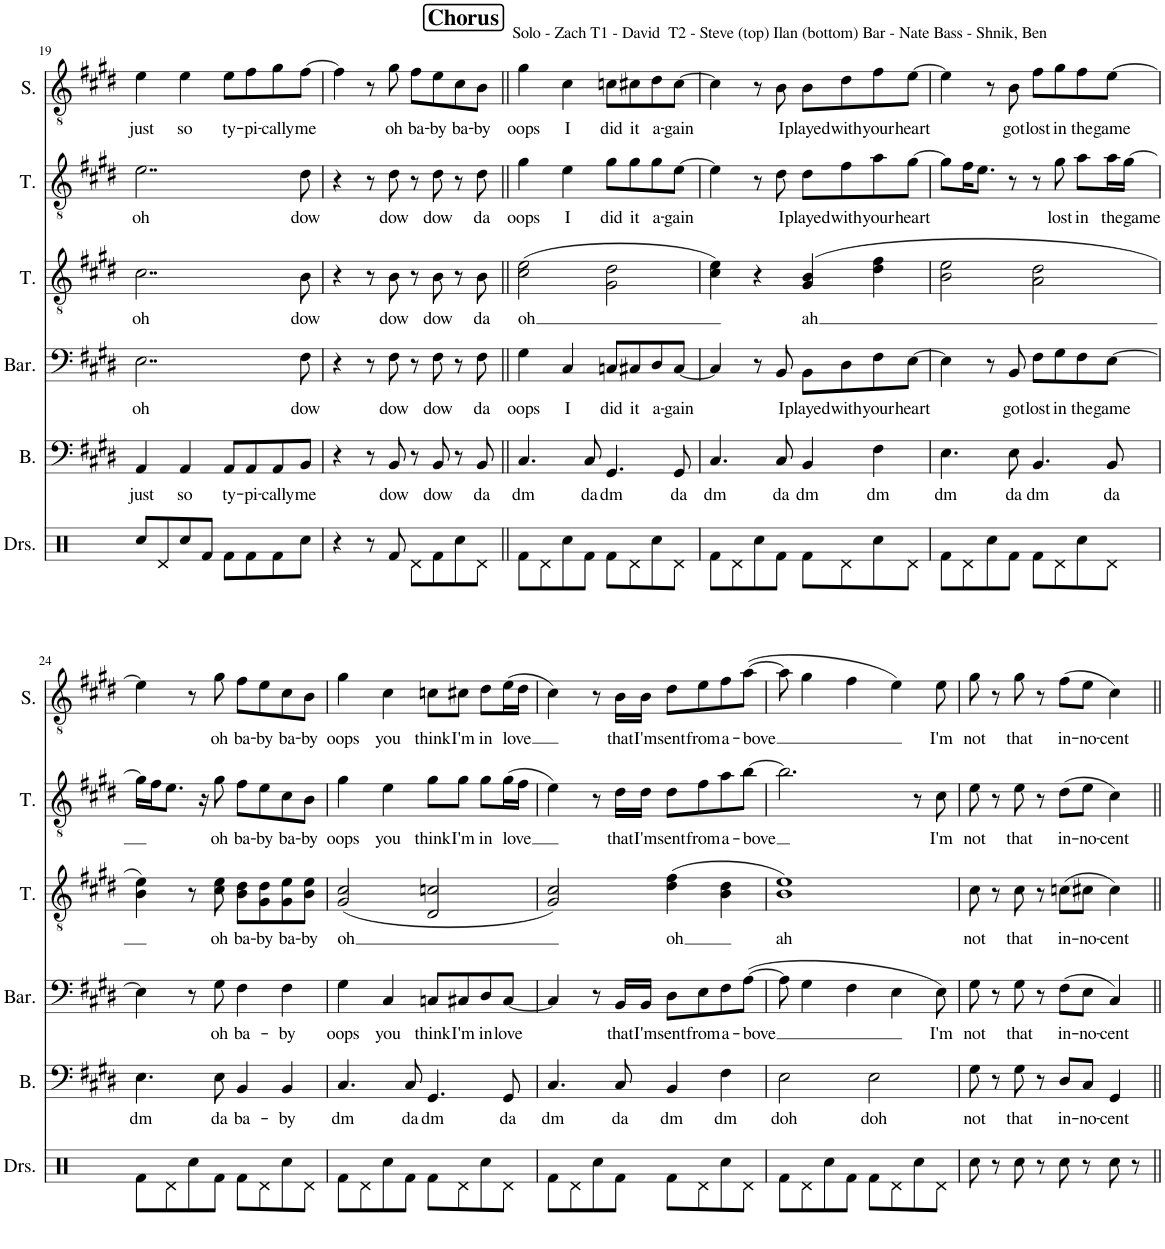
**kern	**kern	**text	**kern	**text	**kern	**text	**kern	**text	**kern	**text
*part6	*part5	*part5	*part4	*part4	*part3	*part3	*part2	*part2	*part1	*part1
*staff6	*staff5	*staff5	*staff4	*staff4	*staff3	*staff3	*staff2	*staff2	*staff1	*staff1
*I"Drumset	*I"Bass	*	*I"Baritone	*	*I"Tenor	*	*I"Tenor	*	*I"Solo	*
*I'Drs.	*I'B.	*	*I'Bar.	*	*I'T.	*	*I'T.	*	*I'S.	*
!!LO:PB:g=z
*clefX	*clefF4	*	*clefF4	*	*clefGv2	*	*clefGv2	*	*clefGv2	*
*k[]	*k[f#c#g#d#]	*	*k[f#c#g#d#]	*	*k[f#c#g#d#]	*	*k[f#c#g#d#]	*	*k[f#c#g#d#]	*
*M4/4	*M4/4	*	*M4/4	*	*M4/4	*	*M4/4	*	*M4/4	*
=19	=19	=19	=19	=19	=19	=19	=19	=19	=19	=19
!	!	!LO:LY:b	!	!LO:LY:b	!	!LO:LY:b	!	!LO:LY:b	!	!LO:LY:b
8Rcc/L	4AA/	just	2..E\	oh	2..c#\	oh	2..e\	oh	4e\	just
8Rd/	.	.	.	.	.	.	.	.	.	.
!	!	!LO:LY:b	!	!	!	!	!	!	!	!LO:LY:b
8Rcc/	4AA/	so	.	.	.	.	.	.	4e\	so
8Rf/J	.	.	.	.	.	.	.	.	.	.
!	!	!LO:LY:b	!	!	!	!	!	!	!	!LO:LY:b
8Rf\L	8AA/L	ty-	.	.	.	.	.	.	8e\L	ty-
!	!	!LO:LY:b	!	!	!	!	!	!	!	!LO:LY:b
8Rf\	8AA/	-pi-	.	.	.	.	.	.	8f#\	-pi-
!	!	!LO:LY:b	!	!	!	!	!	!	!	!LO:LY:b
8Rf\	8AA/	-cally	.	.	.	.	.	.	8g#\	-cally
!	!	!LO:LY:b	!	!LO:LY:b	!	!LO:LY:b	!	!LO:LY:b	!	!LO:LY:b
8Rcc\J	8BB/J	me	8F#\	dow	8B\	dow	8d#\	dow	[8f#\J	me
=20	=20	=20	=20	=20	=20	=20	=20	=20	=20	=20
4r	4r	.	4r	.	4r	.	4r	.	4f#\]	.
8r	8r	.	8r	.	8r	.	8r	.	8r	.
!	!	!LO:LY:b	!	!LO:LY:b	!	!LO:LY:b	!	!LO:LY:b	!	!LO:LY:b
8Rf/	8BB/	dow	8F#\	dow	8B\	dow	8d#\	dow	8g#\	oh
!	!	!	!	!	!	!	!	!	!	!LO:LY:b
8Rd\L	8r	.	8r	.	8r	.	8r	.	8f#\L	ba-
!	!	!LO:LY:b	!	!LO:LY:b	!	!LO:LY:b	!	!LO:LY:b	!	!LO:LY:b
8Rf\	8BB/	dow	8F#\	dow	8B\	dow	8d#\	dow	8e\	-by
!	!	!	!	!	!	!	!	!	!	!LO:LY:b
8Rcc\	8r	.	8r	.	8r	.	8r	.	8c#\	ba-
!	!	!LO:LY:b	!	!LO:LY:b	!	!LO:LY:b	!	!LO:LY:b	!	!LO:LY:b
8Rd\J	8BB/	da	8F#\	da	8B\	da	8d#\	da	8B\J	-by
!!LO:REH:place=s1:a:B:cj:fs=14:t=Chorus
=21||	=21||	=21||	=21||	=21||	=21||	=21||	=21||	=21||	=21||	=21||
!	!	!	!	!	!	!	!	!	!LO:TX:a:t=Solo - Zach T1 - David  T2 - Steve (top) Ilan (bottom) Bar - Nate Bass - Shnik, Ben	!
!	!	!LO:LY:b	!	!LO:LY:b	!	!LO:LY:b	!	!LO:LY:b	!	!LO:LY:b
8Rf\L	4.C#/	dm	4G#\	oops	(2c#\ 2e\	oh	4g#\	oops	4g#\	oops
8Rd\	.	.	.	.	.	.	.	.	.	.
!	!	!	!	!LO:LY:b	!	!	!	!LO:LY:b	!	!LO:LY:b
8Rcc\	.	.	4C#/	I	.	.	4e\	I	4c#\	I
!	!	!LO:LY:b	!	!	!	!	!	!	!	!
8Rf\J	8C#/	da	.	.	.	.	.	.	.	.
!	!	!LO:LY:b	!	!LO:LY:b	!	!	!	!LO:LY:b	!	!LO:LY:b
8Rf\L	4.GG#/	dm	8Cn/L	did	2G#\ 2d#\	.	8g#\L	did	8cn\L	did
!	!	!	!	!LO:LY:b	!	!	!	!LO:LY:b	!	!LO:LY:b
8Rd\	.	.	8C#X/	it	.	.	8g#\	it	8c#X\	it
!	!	!	!	!LO:LY:b	!	!	!	!LO:LY:b	!	!LO:LY:b
8Rcc\	.	.	8D#/	a-	.	.	8g#\	a-	8d#\	a-
!	!	!LO:LY:b	!	!LO:LY:b	!	!	!	!LO:LY:b	!	!LO:LY:b
8Rd\J	8GG#/	da	[8C#/J	-gain	.	.	[8e\J	-gain	[8c#\J	-gain
=22	=22	=22	=22	=22	=22	=22	=22	=22	=22	=22
!	!	!LO:LY:b	!	!	!	!	!	!	!	!
8Rf\L	4.C#/	dm	4C#/]	.	4c#\ 4e\)	.	4e\]	.	4c#\]	.
8Rd\	.	.	.	.	.	.	.	.	.	.
8Rcc\	.	.	8r	.	4r	.	8r	.	8r	.
!	!	!LO:LY:b	!	!LO:LY:b	!	!	!	!LO:LY:b	!	!LO:LY:b
8Rf\J	8C#/	da	8BB/	I	.	.	8d#\	I	8B\	I
!	!	!LO:LY:b	!	!LO:LY:b	!	!LO:LY:b	!	!LO:LY:b	!	!LO:LY:b
8Rf\L	4BB/	dm	8BB\L	played	(4G#/ 4B/	ah	8d#\L	played	8B\L	played
!	!	!	!	!LO:LY:b	!	!	!	!LO:LY:b	!	!LO:LY:b
8Rd\	.	.	8D#\	with	.	.	8f#\	with	8d#\	with
!	!	!LO:LY:b	!	!LO:LY:b	!	!	!	!LO:LY:b	!	!LO:LY:b
8Rcc\	4F#\	dm	8F#\	your	4d#\ 4f#\	.	8a\	your	8f#\	your
!	!	!	!	!LO:LY:b	!	!	!	!LO:LY:b	!	!LO:LY:b
8Rd\J	.	.	[8E\J	heart	.	.	[8g#\J	heart	[8e\J	heart
=23	=23	=23	=23	=23	=23	=23	=23	=23	=23	=23
!	!	!LO:LY:b	!	!	!	!	!	!	!	!
8Rf\L	4.E\	dm	4E\]	.	2B\ 2e\	.	8g#\L]	.	4e\]	.
8Rd\	.	.	.	.	.	.	16f#\K	.	.	.
.	.	.	.	.	.	.	8.e\J	.	.	.
8Rcc\	.	.	8r	.	.	.	.	.	8r	.
!	!	!LO:LY:b	!	!LO:LY:b	!	!	!	!	!	!LO:LY:b
8Rf\J	8E\	da	8BB/	got	.	.	8r	.	8B\	got
!	!	!LO:LY:b	!	!LO:LY:b	!	!	!	!	!	!LO:LY:b
8Rf\L	4.BB/	dm	8F#\L	lost	2A\ 2d#\	.	8r	.	8f#\L	lost
!	!	!	!	!LO:LY:b	!	!	!	!LO:LY:b	!	!LO:LY:b
8Rd\	.	.	8G#\	in	.	.	8g#\	lost	8g#\	in
!	!	!	!	!LO:LY:b	!	!	!	!LO:LY:b	!	!LO:LY:b
8Rcc\	.	.	8F#\	the	.	.	8a\L	in	8f#\	the
!	!	!LO:LY:b	!	!LO:LY:b	!	!	!	!LO:LY:b	!	!LO:LY:b
8Rd\J	8BB/	da	[8E\J	game	.	.	16a\L	the	[8e\J	game
!	!	!	!	!	!	!	!	!LO:LY:b	!	!
.	.	.	.	.	.	.	[16g#\JJ	game	.	.
!!LO:LB:g=z
=24	=24	=24	=24	=24	=24	=24	=24	=24	=24	=24
!	!	!LO:LY:b	!	!	!	!	!	!	!	!
8Rf\L	4.E\	dm	4E\]	.	4B\ 4e\)	.	16g#\LL]	.	4e\]	.
.	.	.	.	.	.	.	16f#\J	.	.	.
8Rd\	.	.	.	.	.	.	8.e\J	.	.	.
8Rcc\	.	.	8r	.	8r	.	.	.	8r	.
.	.	.	.	.	.	.	16r	.	.	.
!	!	!LO:LY:b	!	!LO:LY:b	!	!LO:LY:b	!	!LO:LY:b	!	!LO:LY:b
8Rf\J	8E\	da	8G#\	oh	8c#\ 8e\	oh	8g#\	oh	8g#\	oh
!	!	!LO:LY:b	!	!LO:LY:b	!	!LO:LY:b	!	!LO:LY:b	!	!LO:LY:b
8Rf\L	4BB/	ba-	4F#\	ba-	8B\ 8d#\L	ba-	8f#\L	ba-	8f#\L	ba-
!	!	!	!	!	!	!LO:LY:b	!	!LO:LY:b	!	!LO:LY:b
8Rd\	.	.	.	.	8G#\ 8d#\	-by	8e\	-by	8e\	-by
!	!	!LO:LY:b	!	!LO:LY:b	!	!LO:LY:b	!	!LO:LY:b	!	!LO:LY:b
8Rcc\	4BB/	-by	4F#\	-by	8G#\ 8e\	ba-	8c#\	ba-	8c#\	ba-
!	!	!	!	!	!	!LO:LY:b	!	!LO:LY:b	!	!LO:LY:b
8Rd\J	.	.	.	.	8B\ 8e\J	-by	8B\J	-by	8B\J	-by
=25	=25	=25	=25	=25	=25	=25	=25	=25	=25	=25
!	!	!LO:LY:b	!	!LO:LY:b	!	!LO:LY:b	!	!LO:LY:b	!	!LO:LY:b
8Rf\L	4.C#/	dm	4G#\	oops	(2G#/ 2c#/	oh	4g#\	oops	4g#\	oops
8Rd\	.	.	.	.	.	.	.	.	.	.
!	!	!	!	!LO:LY:b	!	!	!	!LO:LY:b	!	!LO:LY:b
8Rcc\	.	.	4C#/	you	.	.	4e\	you	4c#\	you
!	!	!LO:LY:b	!	!	!	!	!	!	!	!
8Rf\J	8C#/	da	.	.	.	.	.	.	.	.
!	!	!LO:LY:b	!	!LO:LY:b	!	!	!	!LO:LY:b	!	!LO:LY:b
8Rf\L	4.GG#/	dm	8Cn/L	think	2D#/ 2cn/	.	8g#\L	think	8cn\L	think
!	!	!	!	!LO:LY:b	!	!	!	!LO:LY:b	!	!LO:LY:b
8Rd\	.	.	8C#X/	I'm	.	.	8g#\J	I'm	8c#X\J	I'm
!	!	!	!	!LO:LY:b	!	!	!	!LO:LY:b	!	!LO:LY:b
8Rcc\	.	.	8D#/	in	.	.	8g#\L	in	8d#\L	in
!	!	!LO:LY:b	!	!LO:LY:b	!	!	!	!LO:LY:b	!	!LO:LY:b
8Rd\J	8GG#/	da	[8C#/J	love	.	.	(16g#\L	love	(16e\L	love
.	.	.	.	.	.	.	16f#\JJ	.	16d#\JJ	.
=26	=26	=26	=26	=26	=26	=26	=26	=26	=26	=26
!	!	!LO:LY:b	!	!	!	!	!	!	!	!
8Rf\L	4.C#/	dm	4C#/]	.	2G#/ 2c#/)	.	4e\)	.	4c#\)	.
8Rd\	.	.	.	.	.	.	.	.	.	.
8Rcc\	.	.	8r	.	.	.	8r	.	8r	.
!	!	!LO:LY:b	!	!LO:LY:b	!	!	!	!LO:LY:b	!	!LO:LY:b
8Rf\J	8C#/	da	16BB/LL	that	.	.	16d#\LL	that	16B\LL	that
!	!	!	!	!LO:LY:b	!	!	!	!LO:LY:b	!	!LO:LY:b
.	.	.	16BB/JJ	I'm	.	.	16d#\JJ	I'm	16B\JJ	I'm
!	!	!LO:LY:b	!	!LO:LY:b	!	!LO:LY:b	!	!LO:LY:b	!	!LO:LY:b
8Rf\L	4BB/	dm	8D#\L	sent	(4d#\ 4f#\	oh	8d#\L	sent	8d#\L	sent
!	!	!	!	!LO:LY:b	!	!	!	!LO:LY:b	!	!LO:LY:b
8Rd\	.	.	8E\	from	.	.	8f#\	from	8e\	from
!	!	!LO:LY:b	!	!LO:LY:b	!	!	!	!LO:LY:b	!	!LO:LY:b
8Rcc\	4F#\	dm	8F#\	a-	4B\ 4d#\	.	8a\	a-	8f#\	a-
!	!	!	!	!LO:LY:b	!	!	!	!LO:LY:b	!	!LO:LY:b
8Rd\J	.	.	([8A\J	-bove	.	.	[8b\J	-bove	([8a\J	-bove
=27	=27	=27	=27	=27	=27	=27	=27	=27	=27	=27
!	!	!LO:LY:b	!	!	!	!LO:LY:b	!	!	!	!
8Rf\L	2E\	doh	8A\]	.	1B 1e)	ah	2.b\]	.	8a\]	.
8Rd\	.	.	4G#\	.	.	.	.	.	4g#\	.
8Rcc\	.	.	.	.	.	.	.	.	.	.
8Rf\J	.	.	4F#\	.	.	.	.	.	4f#\	.
!	!	!LO:LY:b	!	!	!	!	!	!	!	!
8Rf\L	2E\	doh	.	.	.	.	.	.	.	.
8Rd\	.	.	4E\	.	.	.	.	.	4e\)	.
8Rcc\	.	.	.	.	.	.	8r	.	.	.
!	!	!	!	!LO:LY:b	!	!	!	!LO:LY:b	!	!LO:LY:b
8Rd\J	.	.	8E\)	I'm	.	.	8c#\	I'm	8e\	I'm
=28	=28	=28	=28	=28	=28	=28	=28	=28	=28	=28
!	!	!LO:LY:b	!	!LO:LY:b	!	!LO:LY:b	!	!LO:LY:b	!	!LO:LY:b
8Rcc\	8G#\	not	8G#\	not	8c#\	not	8e\	not	8g#\	not
8r	8r	.	8r	.	8r	.	8r	.	8r	.
!	!	!LO:LY:b	!	!LO:LY:b	!	!LO:LY:b	!	!LO:LY:b	!	!LO:LY:b
8Rcc\	8G#\	that	8G#\	that	8c#\	that	8e\	that	8g#\	that
8r	8r	.	8r	.	8r	.	8r	.	8r	.
!	!	!LO:LY:b	!	!LO:LY:b	!	!LO:LY:b	!	!LO:LY:b	!	!LO:LY:b
8Rcc\	8D#/L	in-	(8F#\L	in-	(8cn\L	in-	(8d#\L	in-	(8f#\L	in-
!	!	!LO:LY:b	!	!LO:LY:b	!	!LO:LY:b	!	!LO:LY:b	!	!LO:LY:b
8r	8C#/J	-no-	8E\J	-no-	8c#X\J	-no-	8e\J	-no-	8e\J	-no-
!	!	!LO:LY:b	!	!LO:LY:b	!	!LO:LY:b	!	!LO:LY:b	!	!LO:LY:b
8Rcc\	4GG#/	-cent	4C#/)	-cent	4c#\)	-cent	4c#\)	-cent	4c#\)	-cent
8r	.	.	.	.	.	.	.	.	.	.
=||	=||	=||	=||	=||	=||	=||	=||	=||	=||	=||
*-	*-	*-	*-	*-	*-	*-	*-	*-	*-	*-
